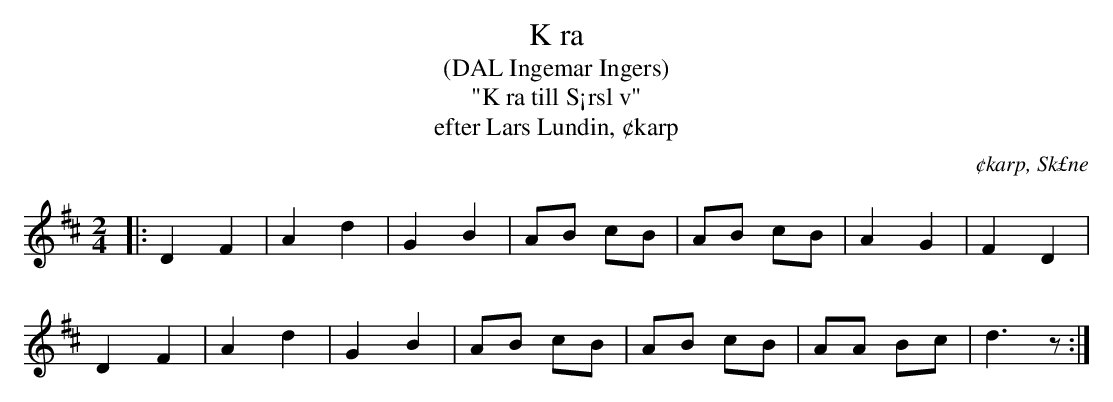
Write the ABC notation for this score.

X:1
T:K ra
T:(DAL Ingemar Ingers)
T:"K ra till S¡rsl v"
T:efter Lars Lundin, ¢karp
O:¢karp, Sk£ne
M:2/4
L:1/8
K:D
|: D2 F2 | A2 d2 | G2 B2 | AB cB | AB cB | A2 G2 | F2 D2 |
   D2 F2 | A2 d2 | G2 B2 | AB cB | AB cB | AA Bc | d3 z :|
